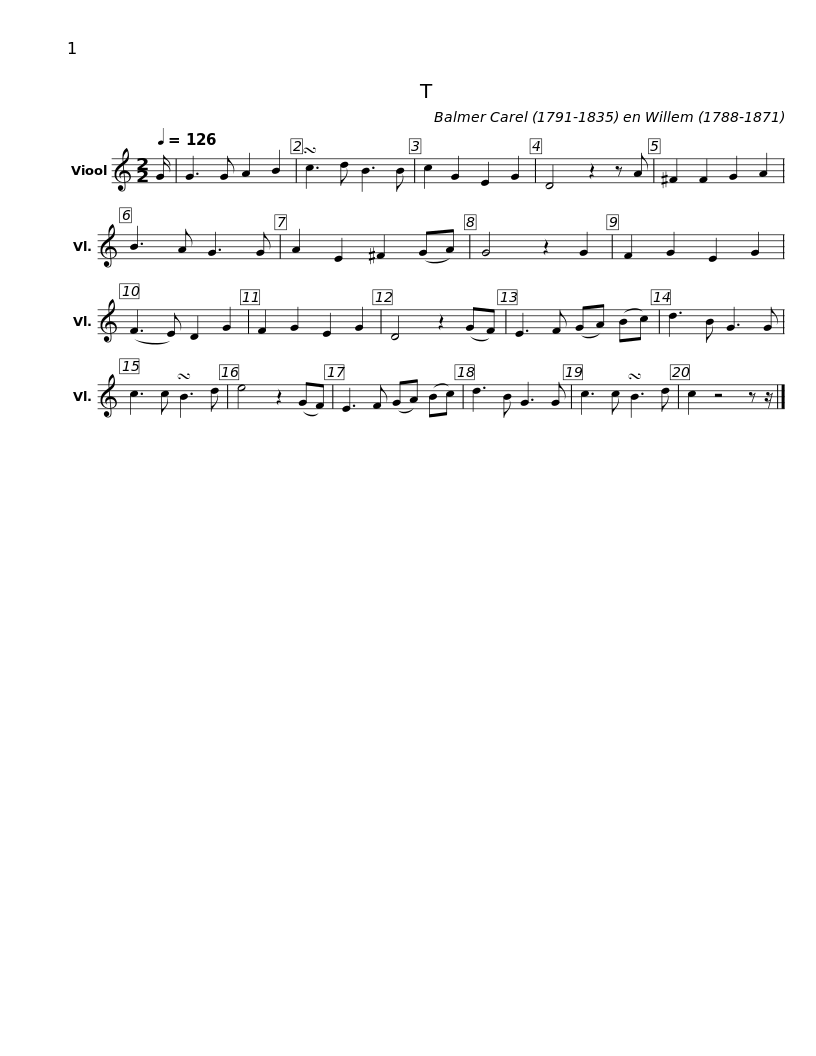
X:1
L:1/8
Q:1/4=126
M:2/2
I:linebreak $
K:C
V:1 treble
V:1
 G/ | G3 G A2 B2 | !turn!c3 d B3 B | c2 G2 E2 G2 | D4 z2 z A |$ %5
 ^F2 F2 G2 A2 | B3 A G3 G | A2 E2 ^F2 (GA) | G4 z2 G2 |$ F2 G2 E2 G2 | %10
 (F3 E) D2 G2 | F2 G2 E2 G2 | D4 z2 (GF) |$ E3 F (GA) (Bc) | d3 B G3 G | %15
 c3 c !turn!B3 d | e4 z2 (GF) |$ E3 F (GA) (Bc) | d3 B G3 G | c3 c !turn!B3 d | %20
 c2 z4 z z/ |] %21
